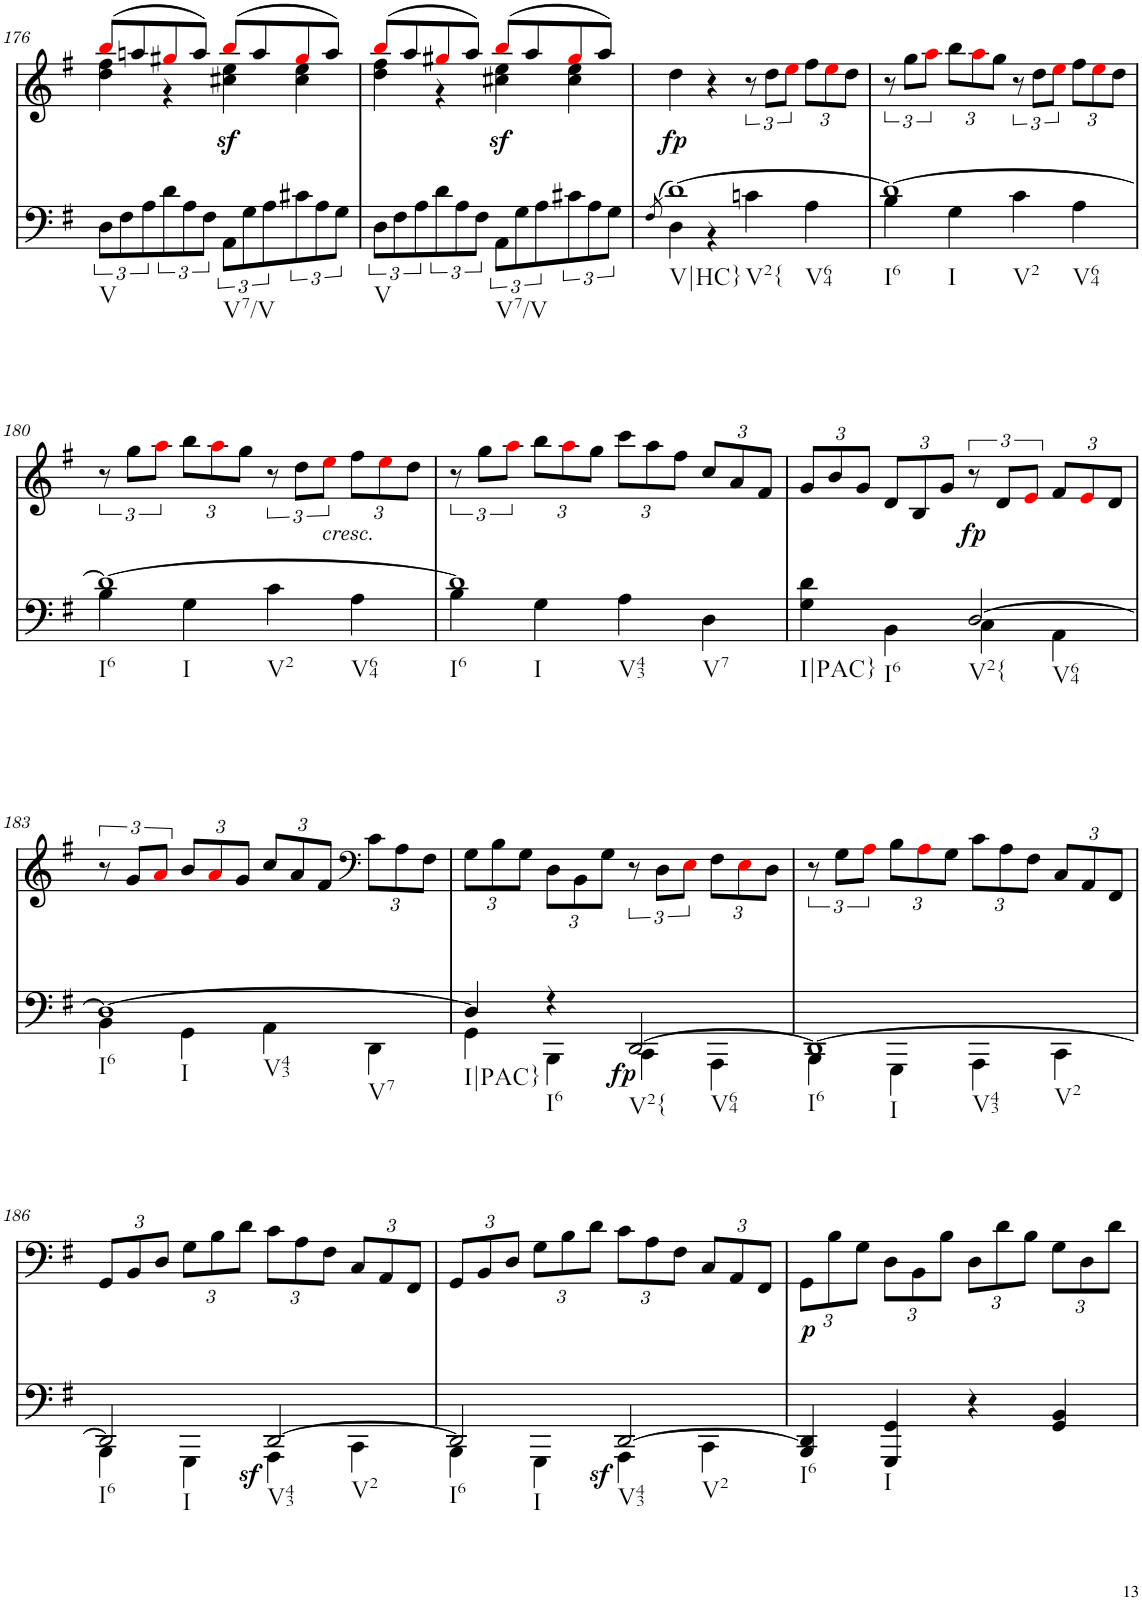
**kern	**dynam	**kern	**text	**dynam
*part2	*part2	*part1	*part1	*part1
*staff2	*staff2	*staff1	*staff1	*staff1
*I"piano	*	*I"piano	*	*
*I'Pno	*	*I'Pno	*	*
!!LO:PB:g=z
*clefF4	*	*clefG2	*	*
*k[f#]	*	*k[f#]	*	*
*G:	*	*G:	*	*
*M2/2	*	*M2/2	*	*
*met(c|)	*	*met(c|)	*	*
=176	=176	=176	=176	=176
*	*	*^	*	*
!LO:TX:b:t=V	!	!	!	!	!
12D\L	.	(8bbi/L	4dd\ 4ff#\	.	.
12F#\	.	.	.	.	.
.	.	8aan/	.	.	.
12A\	.	.	.	.	.
12d\	.	8gg#Xi/	4r	.	.
12A\	.	.	.	.	.
.	.	8aa/J)	.	.	.
12F#\J	.	.	.	.	.
!LO:TX:b:t=V7/V	!	!	!	!	!
!	!	!	!	!LO:LY:b	!LO:DY:b
12AA\L	.	(8bbi/L	4cc#X\ 4ee\	sf	sf
12G\	.	.	.	.	.
.	.	8aa/	.	.	.
12A\	.	.	.	.	.
12c#X\	.	8gg#i/	4cc#\ 4ee\	.	.
12A\	.	.	.	.	.
.	.	8aa/J)	.	.	.
12G\J	.	.	.	.	.
=177	=177	=177	=177	=177	=177
!LO:TX:b:t=V	!	!	!	!	!
12D\L	.	(8bbi/L	4dd\ 4ff#\	.	.
12F#\	.	.	.	.	.
.	.	8aa/	.	.	.
12A\	.	.	.	.	.
12d\	.	8gg#Xi/	4r	.	.
12A\	.	.	.	.	.
.	.	8aa/J)	.	.	.
12F#\J	.	.	.	.	.
!LO:TX:b:t=V7/V	!	!	!	!	!
!	!	!	!	!LO:LY:b	!LO:DY:b
12AA\L	.	(8bbi/L	4cc#X\ 4ee\	sf	sf
12G\	.	.	.	.	.
.	.	8aa/	.	.	.
12A\	.	.	.	.	.
12c#X\	.	8gg#i/	4cc#\ 4ee\	.	.
12A\	.	.	.	.	.
.	.	8aa/J)	.	.	.
12G\J	.	.	.	.	.
*	*	*v	*v	*	*
=178	=178	=178	=178	=178
(8qF#/	.	.	.	.
*^	*	*	*	*
!LO:TX:b:t=V|HC}	!	!	!	!	!
!LO:TX:b:t=V2{	!	!	!	!	!
!LO:TX:b:t=V64	!	!	!	!	!
!	!	!	!	!LO:LY:b	!LO:DY:b
[1d)	4D\	.	4dd\	fp	fp
.	4r	.	4r	.	.
.	4cn\	.	12r	.	.
.	.	.	12dd\L	.	.
.	.	.	12eei\J	.	.
*	*	*	*Xbrackettup	*	*
.	4A\	.	12ff#\L	.	.
.	.	.	12eei\	.	.
.	.	.	12dd\J	.	.
=179	=179	=179	=179	=179	=179
*	*	*	*brackettup	*	*
!LO:TX:b:t=I6	!	!	!	!	!
!LO:TX:b:t=I	!	!	!	!	!
!LO:TX:b:t=V2	!	!	!	!	!
!LO:TX:b:t=V64	!	!	!	!	!
1d_	4B\	.	12r	.	.
.	.	.	12gg\L	.	.
.	.	.	12aai\J	.	.
*	*	*	*Xbrackettup	*	*
.	4G\	.	12bb\L	.	.
.	.	.	12aai\	.	.
.	.	.	12gg\J	.	.
*	*	*	*brackettup	*	*
.	4c\	.	12r	.	.
.	.	.	12dd\L	.	.
.	.	.	12eei\J	.	.
*	*	*	*Xbrackettup	*	*
.	4A\	.	12ff#\L	.	.
.	.	.	12eei\	.	.
.	.	.	12dd\J	.	.
!!LO:LB:g=z
=180	=180	=180	=180	=180	=180
*	*	*	*brackettup	*	*
!LO:TX:b:t=I6	!	!	!	!	!
!LO:TX:b:t=I	!	!	!	!	!
!LO:TX:b:t=V2	!	!	!	!	!
!LO:TX:b:t=V64	!	!	!	!	!
1d_	4B\	.	12r	.	.
.	.	.	12gg\L	.	.
.	.	.	12aai\J	.	.
*	*	*	*Xbrackettup	*	*
.	4G\	.	12bb\L	.	.
.	.	.	12aai\	.	.
.	.	.	12gg\J	.	.
*	*	*	*brackettup	*	*
.	4c\	.	12r	.	.
.	.	.	12dd\L	.	.
!	!	!	!LO:TX:b:i:t=cresc.	!	!
.	.	.	12eei\J	.	.
*	*	*	*Xbrackettup	*	*
.	4A\	.	12ff#\L	.	.
.	.	.	12eei\	.	.
.	.	.	12dd\J	.	.
=181	=181	=181	=181	=181	=181
*	*	*	*brackettup	*	*
!LO:TX:b:t=I6	!	!	!	!	!
!LO:TX:b:t=I	!	!	!	!	!
!LO:TX:b:t=V43	!	!	!	!	!
!LO:TX:b:t=V7	!	!	!	!	!
1d]	4B\	.	12r	.	.
.	.	.	12gg\L	.	.
.	.	.	12aai\J	.	.
*	*	*	*Xbrackettup	*	*
.	4G\	.	12bb\L	.	.
.	.	.	12aai\	.	.
.	.	.	12gg\J	.	.
.	4A\	.	12ccc\L	.	.
.	.	.	12aa\	.	.
.	.	.	12ff#\J	.	.
.	4D\	.	12cc/L	.	.
.	.	.	12a/	.	.
.	.	.	12f#/J	.	.
=182	=182	=182	=182	=182	=182
!LO:TX:b:t=I|PAC}	!	!	!	!	!
4G\ 4d\	4ryy	.	12g/L	.	.
.	.	.	12b/	.	.
.	.	.	12g/J	.	.
!LO:TX:b:t=I6	!	!	!	!	!
4ryy	4BB\	.	12d/L	.	.
.	.	.	12B/	.	.
.	.	.	12g/J	.	.
*	*	*	*brackettup	*	*
!LO:TX:b:t=V2{	!	!	!	!	!
!LO:TX:b:t=V64	!	!	!	!	!
!	!	!	!	!LO:LY:b	!LO:DY:b
[2D/	4C\	.	12r	sf	fp
.	.	.	12d/L	.	.
.	.	.	12ei/J	.	.
*	*	*	*Xbrackettup	*	*
.	4AA\	.	12f#/L	.	.
.	.	.	12ei/	.	.
.	.	.	12d/J	.	.
!!LO:LB:g=z
=183	=183	=183	=183	=183	=183
*	*	*	*brackettup	*	*
!LO:TX:b:t=I6	!	!	!	!	!
!LO:TX:b:t=I	!	!	!	!	!
!LO:TX:b:t=V43	!	!	!	!	!
!LO:TX:b:t=V7	!	!	!	!	!
1D_	4BB\	.	12r	.	.
.	.	.	12g/L	.	.
.	.	.	12ai/J	.	.
*	*	*	*Xbrackettup	*	*
.	4GG\	.	12b/L	.	.
.	.	.	12ai/	.	.
.	.	.	12g/J	.	.
.	4AA\	.	12cc/L	.	.
.	.	.	12a/	.	.
.	.	.	12f#/J	.	.
*	*	*	*clefF4	*	*
.	4DD\	.	12c\L	.	.
.	.	.	12A\	.	.
.	.	.	12F#\J	.	.
=184	=184	=184	=184	=184	=184
!LO:TX:b:t=I|PAC}	!	!	!	!	!
4D/]	4GG\	.	12G\L	.	.
.	.	.	12B\	.	.
.	.	.	12G\J	.	.
!LO:TX:b:t=I6	!	!	!	!	!
4r	4BBB\	.	12D\L	.	.
.	.	.	12BB\	.	.
.	.	.	12G\J	.	.
*	*	*	*brackettup	*	*
!LO:TX:b:t=V2{	!	!	!	!	!
!LO:TX:b:t=V64	!	!	!	!	!
!	!	!LO:DY:b	!	!LO:LY:b	!
[2DD/	4CC\	fp	12r	sf	.
.	.	.	12D\L	.	.
.	.	.	12Ei\J	.	.
*	*	*	*Xbrackettup	*	*
.	4AAA\	.	12F#\L	.	.
.	.	.	12Ei\	.	.
.	.	.	12D\J	.	.
=185	=185	=185	=185	=185	=185
*	*	*	*brackettup	*	*
!LO:TX:b:t=I6	!	!	!	!	!
!LO:TX:b:t=I	!	!	!	!	!
!LO:TX:b:t=V43	!	!	!	!	!
!LO:TX:b:t=V2	!	!	!	!	!
1DD_	4BBB\	.	12r	.	.
.	.	.	12G\L	.	.
.	.	.	12Ai\J	.	.
*	*	*	*Xbrackettup	*	*
.	4GGG\	.	12B\L	.	.
.	.	.	12Ai\	.	.
.	.	.	12G\J	.	.
.	4AAA\	.	12c\L	.	.
.	.	.	12A\	.	.
.	.	.	12F#\J	.	.
.	4CC\	.	12C/L	.	.
.	.	.	12AA/	.	.
.	.	.	12FF#/J	.	.
!!LO:LB:g=z
=186	=186	=186	=186	=186	=186
!LO:TX:b:t=I6	!	!	!	!	!
!LO:TX:b:t=I	!	!	!	!	!
2DD/]	4BBB\	.	12GG/L	.	.
.	.	.	12BB/	.	.
.	.	.	12D/J	.	.
.	4GGG\	.	12G\L	.	.
.	.	.	12B\	.	.
.	.	.	12d\J	.	.
!LO:TX:b:t=V43	!	!	!	!	!
!LO:TX:b:t=V2	!	!	!	!	!
!	!	!LO:DY:b	!	!LO:LY:b	!
[2DD/	4AAA\	sf	12c\L	sf	.
.	.	.	12A\	.	.
.	.	.	12F#\J	.	.
.	4CC\	.	12C/L	.	.
.	.	.	12AA/	.	.
.	.	.	12FF#/J	.	.
=187	=187	=187	=187	=187	=187
!LO:TX:b:t=I6	!	!	!	!	!
!LO:TX:b:t=I	!	!	!	!	!
2DD/]	4BBB\	.	12GG/L	.	.
.	.	.	12BB/	.	.
.	.	.	12D/J	.	.
.	4GGG\	.	12G\L	.	.
.	.	.	12B\	.	.
.	.	.	12d\J	.	.
!LO:TX:b:t=V43	!	!	!	!	!
!LO:TX:b:t=V2	!	!	!	!	!
!	!	!LO:DY:b	!	!LO:LY:b	!
[2DD/	4AAA\	sf	12c\L	sf	.
.	.	.	12A\	.	.
.	.	.	12F#\J	.	.
.	4CC\	.	12C/L	.	.
.	.	.	12AA/	.	.
.	.	.	12FF#/J	.	.
*v	*v	*	*	*	*
=188	=188	=188	=188	=188
!LO:TX:b:t=I6	!	!	!	!
!	!LO:DY:a	!	!	!
4BBB/ 4DD/]	p	12GG\L	.	.
.	.	12B\	.	.
.	.	12G\J	.	.
!LO:TX:b:t=I	!	!	!	!
4GGG/ 4GG/	.	12D\L	.	.
.	.	12BB\	.	.
.	.	12B\J	.	.
4r	.	12D\L	.	.
!	!	!	!LO:LY:b	!
.	.	12d\	<	.
.	.	12B\J	.	.
4GG/ 4BB/	.	12G\L	.	.
.	.	12D\	.	.
.	.	12d\J	.	.
=	=	=	=	=
*-	*-	*-	*-	*-
